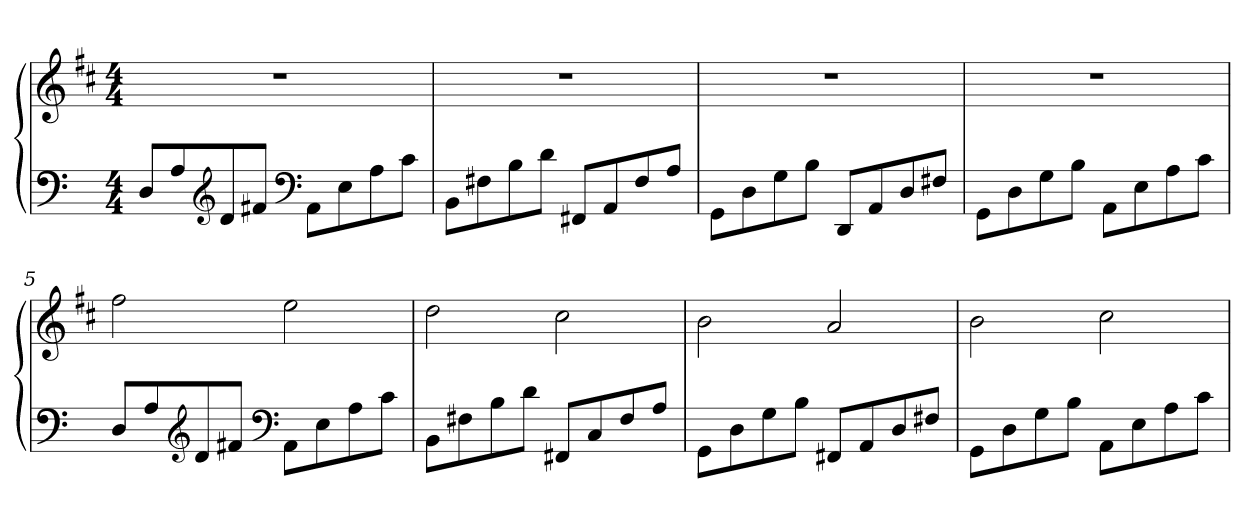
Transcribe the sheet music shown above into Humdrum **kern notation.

**kern	**kern
*part1	*part1
*staff2	*staff1
*clefF4	*clefG2
*	*k[f#c#]
*M4/4	*M4/4
=1	=1
8DL	1r
8A	.
*clefG2	*
8d	.
8f#XJ	.
*clefF4	*
8AAL	.
8E	.
8A	.
8cJ	.
=2	=2
8BBL	1r
8F#X	.
8B	.
8dJ	.
8FF#XL	.
8AA	.
8F#	.
8AJ	.
=3	=3
8GGL	1r
8D	.
8G	.
8BJ	.
8DDL	.
8AA	.
8D	.
8F#XJ	.
=4	=4
8GGL	1r
8D	.
8G	.
8BJ	.
8AAL	.
8E	.
8A	.
8cJ	.
=5	=5
8DL	2ff#
8A	.
*clefG2	*
8d	.
8f#XJ	.
*clefF4	*
8AAL	2ee
8E	.
8A	.
8cJ	.
=6	=6
8BBL	2dd
8F#X	.
8B	.
8dJ	.
8FF#XL	2cc#
8C	.
8F#	.
8AJ	.
=7	=7
8GGL	2b
8D	.
8G	.
8BJ	.
8FF#XL	2a
8AA	.
8D	.
8F#XJ	.
=8	=8
8GGL	2b
8D	.
8G	.
8BJ	.
8AAL	2cc#
8E	.
8A	.
8cJ	.
=	=
*-	*-
